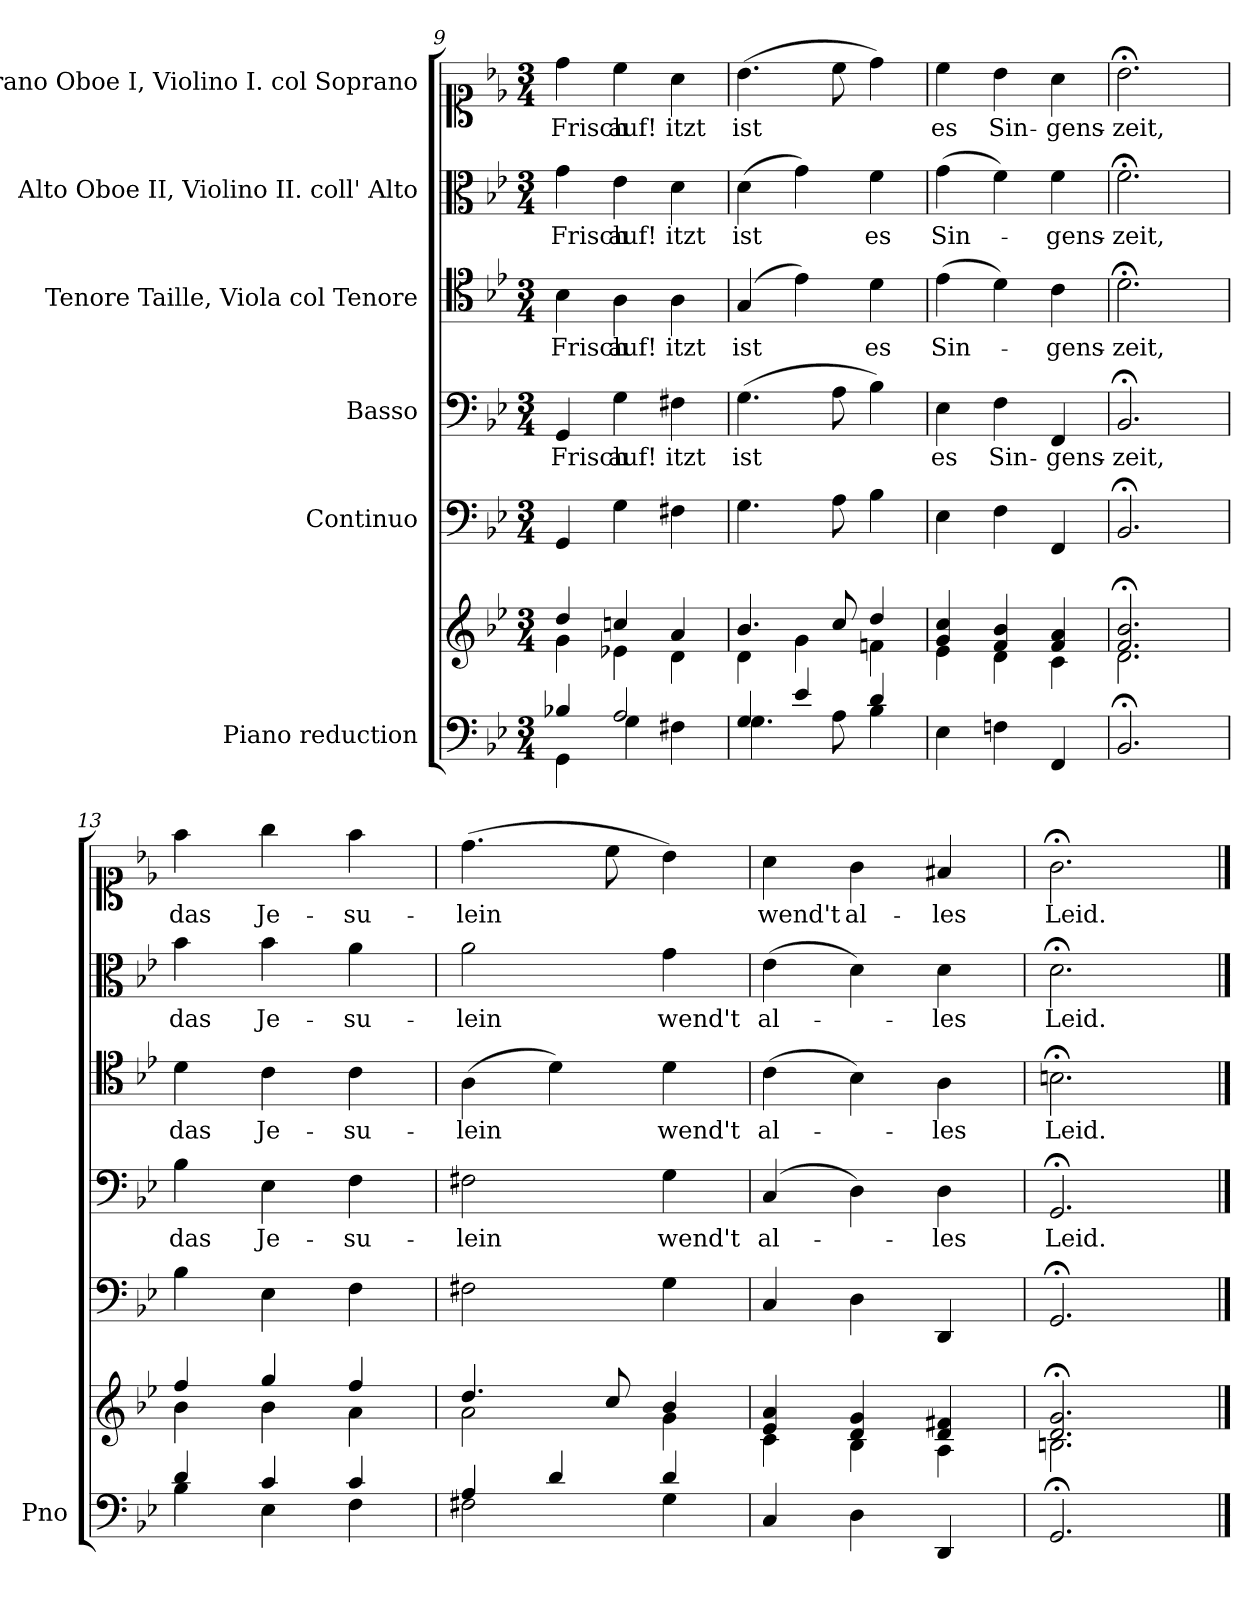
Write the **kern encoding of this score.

**kern	**kern	**kern	**kern	**text	**kern	**text	**kern	**text	**kern	**text
*part6	*part6	*part5	*part4	*part4	*part3	*part3	*part2	*part2	*part1	*part1
*staff7	*staff6	*staff5	*staff4	*staff4	*staff3	*staff3	*staff2	*staff2	*staff1	*staff1
*I"Piano reduction	*	*I"Continuo	*I"Basso	*	*I"Tenore Taille, Viola col Tenore	*	*I"Alto Oboe II, Violino II.  coll' Alto	*	*I"Soprano Oboe I, Violino I.  col Soprano	*
*I'Pno	*	*	*	*	*	*	*	*	*	*
!!LO:LB:g=z
*clefF4	*clefG2	*clefF4	*clefF4	*	*clefC4	*	*clefC3	*	*clefC1	*
*k[b-e-]	*k[b-e-]	*k[b-e-]	*k[b-e-]	*	*k[b-e-]	*	*k[b-e-]	*	*k[b-e-]	*
*M3/4	*M3/4	*M3/4	*M3/4	*	*M3/4	*	*M3/4	*	*M3/4	*
=9	=9	=9	=9	=9	=9	=9	=9	=9	=9	=9
*^	*^	*	*	*	*	*	*	*	*	*
!	!	!	!	!	!	!LO:LY:b	!	!LO:LY:b	!	!LO:LY:b	!	!LO:LY:b
4B-X/	4GG\	4dd/	4g\	4GG/	4GG/	Frisch	4B-\	Frisch	4g\	Frisch	4dd\	Frisch
!	!	!	!	!	!	!LO:LY:b	!	!LO:LY:b	!	!LO:LY:b	!	!LO:LY:b
2A/	4G\	4ccn/	4e-X\	4G\	4G\	auf!	4A\	auf!	4e-\	auf!	4cc\	auf!
!	!	!	!	!	!	!LO:LY:b	!	!LO:LY:b	!	!LO:LY:b	!	!LO:LY:b
.	4F#X\	4a/	4d\	4F#X\	4F#X\	itzt	4A\	itzt	4d\	itzt	4a\	itzt
=10	=10	=10	=10	=10	=10	=10	=10	=10	=10	=10	=10	=10
!	!	!	!	!	!	!LO:LY:b	!	!LO:LY:b	!	!LO:LY:b	!	!LO:LY:b
4G/	4.G\	4.b-/	4d\	4.G\	(>4.G\	ist	(>4G/	ist	(>4d\	ist	(>4.b-\	ist
4e-/	.	.	4g\	.	.	.	4e-\)	.	4g\)	.	.	.
.	8A\	8cc/	.	8A\	8A\	.	.	.	.	.	8cc\	.
!	!	!	!	!	!	!	!	!LO:LY:b	!	!LO:LY:b	!	!
4d/	4B-\	4dd/	4fn\	4B-\	4B-\)	.	4d\	es	4f\	es	4dd\)	.
=11	=11	=11	=11	=11	=11	=11	=11	=11	=11	=11	=11	=11
!	!	!	!	!	!	!LO:LY:b	!	!LO:LY:b	!	!LO:LY:b	!	!LO:LY:b
*v	*v	*	*	*	*	*	*	*	*	*	*	*
4E-\	4g/ 4cc/	4e-\	4E-\	4E-\	es	(>4e-\	Sin-	(>4g\	Sin-	4cc\	es
!	!	!	!	!	!LO:LY:b	!	!	!	!	!	!LO:LY:b
4Fn\	4f/ 4b-/	4d\	4F\	4F\	Sin-	4d\)	.	4f\)	.	4b-\	Sin-
!	!	!	!	!	!LO:LY:b	!	!LO:LY:b	!	!LO:LY:b	!	!LO:LY:b
4FF/	4f/ 4a/	4c\	4FF/	4FF/	-gens-	4c\	-gens-	4f\	-gens-	4a\	-gens-
=12	=12	=12	=12	=12	=12	=12	=12	=12	=12	=12	=12
!	!	!	!	!	!LO:LY:b	!	!LO:LY:b	!	!LO:LY:b	!	!LO:LY:b
2.BB-;/	2.f/;< 2.b-/;<	2.d\	2.BB-;</	2.BB-;</	-zeit,	2.d;<\	-zeit,	2.f;<\	-zeit,	2.b-;<\	-zeit,
=13	=13	=13	=13	=13	=13	=13	=13	=13	=13	=13	=13
*^	*	*	*	*	*	*	*	*	*	*	*
!	!	!	!	!	!	!LO:LY:b	!	!LO:LY:b	!	!LO:LY:b	!	!LO:LY:b
4d/	4B-\	4ff/	4b-\	4B-\	4B-\	das	4d\	das	4b-\	das	4ff\	das
!	!	!	!	!	!	!LO:LY:b	!	!LO:LY:b	!	!LO:LY:b	!	!LO:LY:b
4c/	4E-\	4gg/	4b-\	4E-\	4E-\	Je-	4c\	Je-	4b-\	Je-	4gg\	Je-
!	!	!	!	!	!	!LO:LY:b	!	!LO:LY:b	!	!LO:LY:b	!	!LO:LY:b
4c/	4F\	4ff/	4a\	4F\	4F\	-su-	4c\	-su-	4a\	-su-	4ff\	-su-
=14	=14	=14	=14	=14	=14	=14	=14	=14	=14	=14	=14	=14
!	!	!	!	!	!	!LO:LY:b	!	!LO:LY:b	!	!LO:LY:b	!	!LO:LY:b
4A/	2F#X\	4.dd/	2a\	2F#X\	2F#X\	-lein	(>4A\	-lein	2a\	-lein	(>4.dd\	-lein
4d/	.	.	.	.	.	.	4d\)	.	.	.	.	.
.	.	8cc/	.	.	.	.	.	.	.	.	8cc\	.
!	!	!	!	!	!	!LO:LY:b	!	!LO:LY:b	!	!LO:LY:b	!	!
4d/	4G\	4b-/	4g\	4G\	4G\	wend't	4d\	wend't	4g\	wend't	4b-\)	.
=15	=15	=15	=15	=15	=15	=15	=15	=15	=15	=15	=15	=15
!	!	!	!	!	!	!LO:LY:b	!	!LO:LY:b	!	!LO:LY:b	!	!LO:LY:b
*v	*v	*	*	*	*	*	*	*	*	*	*	*
4C/	4e-/ 4a/	4c\	4C/	(>4C/	al-	(>4c\	al-	(>4e-\	al-	4a\	wend't
!	!	!	!	!	!	!	!	!	!	!	!LO:LY:b
4D\	4d/ 4g/	4B-\	4D\	4D\)	.	4B-\)	.	4d\)	.	4g\	al-
!	!	!	!	!	!LO:LY:b	!	!LO:LY:b	!	!LO:LY:b	!	!LO:LY:b
4DD/	4d/ 4f#X/	4A\	4DD/	4D\	-les	4A\	-les	4d\	-les	4f#X/	-les
=16	=16	=16	=16	=16	=16	=16	=16	=16	=16	=16	=16
!	!	!	!	!	!LO:LY:b	!	!LO:LY:b	!	!LO:LY:b	!	!LO:LY:b
2.GG;/	2.d/;< 2.g/;<	2.Bn\	2.GG;</	2.GG;</	Leid.	2.Bn;<\	Leid.	2.d;<\	Leid.	2.g;<\	Leid.
*	*v	*v	*	*	*	*	*	*	*	*	*
==	==	==	==	==	==	==	==	==	==	==
*-	*-	*-	*-	*-	*-	*-	*-	*-	*-	*-
